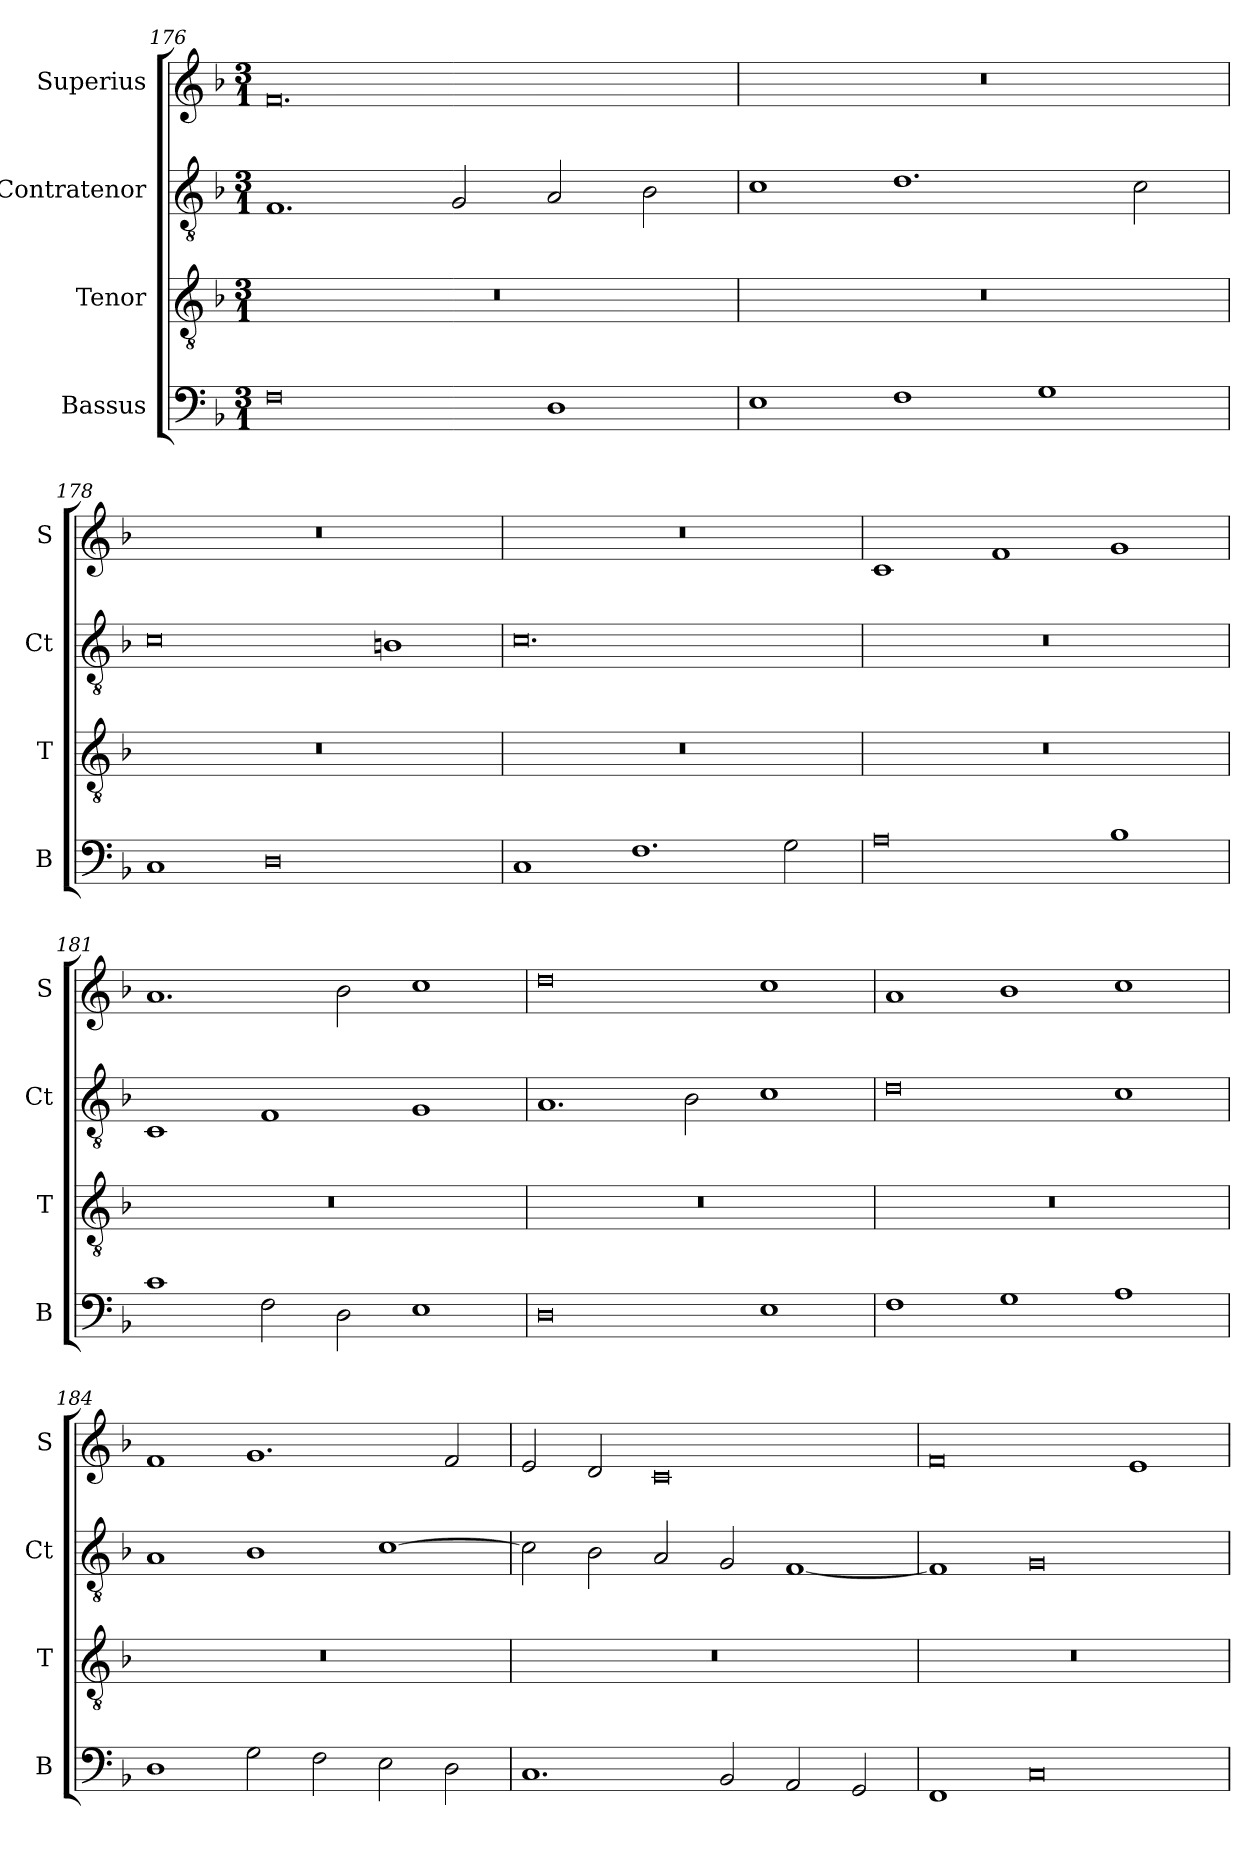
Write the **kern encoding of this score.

**kern	**kern	**kern	**kern
*part4	*part3	*part2	*part1
*staff4	*staff3	*staff2	*staff1
*I"Bassus	*I"Tenor	*I"Contratenor	*I"Superius
*I'B	*I'T	*I'Ct	*I'S
*clefF4	*clefGv2	*clefGv2	*clefG2
*k[b-]	*k[b-]	*k[b-]	*k[b-]
*M3/1	*M3/1	*M3/1	*M3/1
=176	=176	=176	=176
0F	0.r	1.F	0.f
.	.	2G	.
1D	.	2A	.
.	.	2B-	.
=177	=177	=177	=177
1E	0.r	1c	0.r
1F	.	1.d	.
1G	.	.	.
.	.	2c	.
=178	=178	=178	=178
1C	0.r	0c	0.r
0D	.	.	.
.	.	1Bn	.
=179	=179	=179	=179
1C	0.r	0.c	0.r
1.F	.	.	.
2G	.	.	.
=180	=180	=180	=180
0A	0.r	0.r	1c
.	.	.	1f
1B-	.	.	1g
=181	=181	=181	=181
1c	0.r	1C	1.a
2F	.	1F	.
2D	.	.	2b-
1E	.	1G	1cc
=182	=182	=182	=182
0D	0.r	1.A	0dd
.	.	2B-	.
1E	.	1c	1cc
=183	=183	=183	=183
1F	0.r	0d	1a
1G	.	.	1b-
1A	.	1c	1cc
=184	=184	=184	=184
1D	0.r	1A	1f
2G	.	1B-	1.g
2F	.	.	.
2E	.	[1c	.
2D	.	.	2f
=185	=185	=185	=185
1.C	0.r	2c]	2e
.	.	2B-	2d
.	.	2A	0c
2BB-	.	2G	.
2AA	.	[1F	.
2GG	.	.	.
=186	=186	=186	=186
1FF	0.r	1F]	0f
0C	.	0G	.
.	.	.	1e
=	=	=	=
*-	*-	*-	*-
